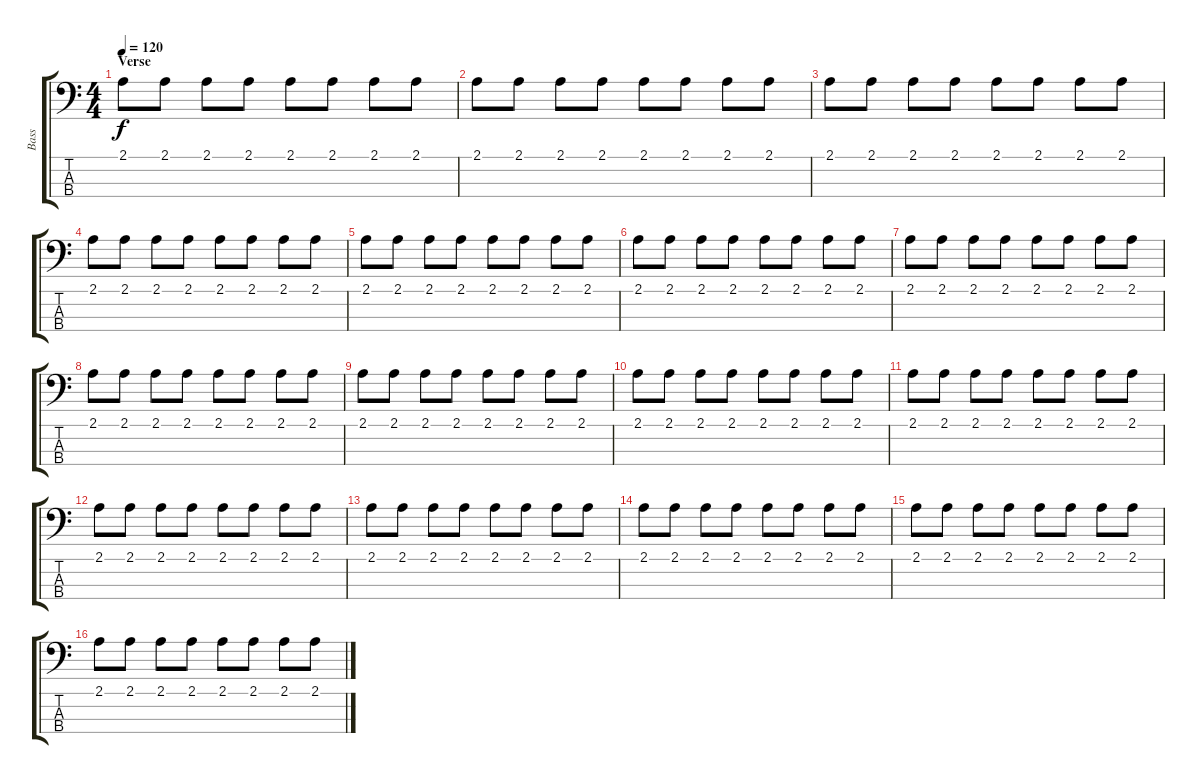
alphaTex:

\track ("Bass" "Bass") {instrument electricbasspick}
\staff {score tabs}
\tuning (G2 D2 A1 E1) {hide}
\ts (4 4)
\section ("" "Verse")
\tempo 120
\clef f4
\ks c
2.1.8{dy f} 2.1.8 2.1.8 2.1.8 2.1.8 2.1.8 2.1.8 2.1.8 |
2.1.8 2.1.8 2.1.8 2.1.8 2.1.8 2.1.8 2.1.8 2.1.8 |
2.1.8 2.1.8 2.1.8 2.1.8 2.1.8 2.1.8 2.1.8 2.1.8 |
2.1.8 2.1.8 2.1.8 2.1.8 2.1.8 2.1.8 2.1.8 2.1.8 |
2.1.8 2.1.8 2.1.8 2.1.8 2.1.8 2.1.8 2.1.8 2.1.8 |
2.1.8 2.1.8 2.1.8 2.1.8 2.1.8 2.1.8 2.1.8 2.1.8 |
2.1.8 2.1.8 2.1.8 2.1.8 2.1.8 2.1.8 2.1.8 2.1.8 |
2.1.8 2.1.8 2.1.8 2.1.8 2.1.8 2.1.8 2.1.8 2.1.8 |
2.1.8 2.1.8 2.1.8 2.1.8 2.1.8 2.1.8 2.1.8 2.1.8 |
2.1.8 2.1.8 2.1.8 2.1.8 2.1.8 2.1.8 2.1.8 2.1.8 |
2.1.8 2.1.8 2.1.8 2.1.8 2.1.8 2.1.8 2.1.8 2.1.8 |
2.1.8 2.1.8 2.1.8 2.1.8 2.1.8 2.1.8 2.1.8 2.1.8 |
2.1.8 2.1.8 2.1.8 2.1.8 2.1.8 2.1.8 2.1.8 2.1.8 |
2.1.8 2.1.8 2.1.8 2.1.8 2.1.8 2.1.8 2.1.8 2.1.8 |
2.1.8 2.1.8 2.1.8 2.1.8 2.1.8 2.1.8 2.1.8 2.1.8 |
2.1.8 2.1.8 2.1.8 2.1.8 2.1.8 2.1.8 2.1.8 2.1.8
